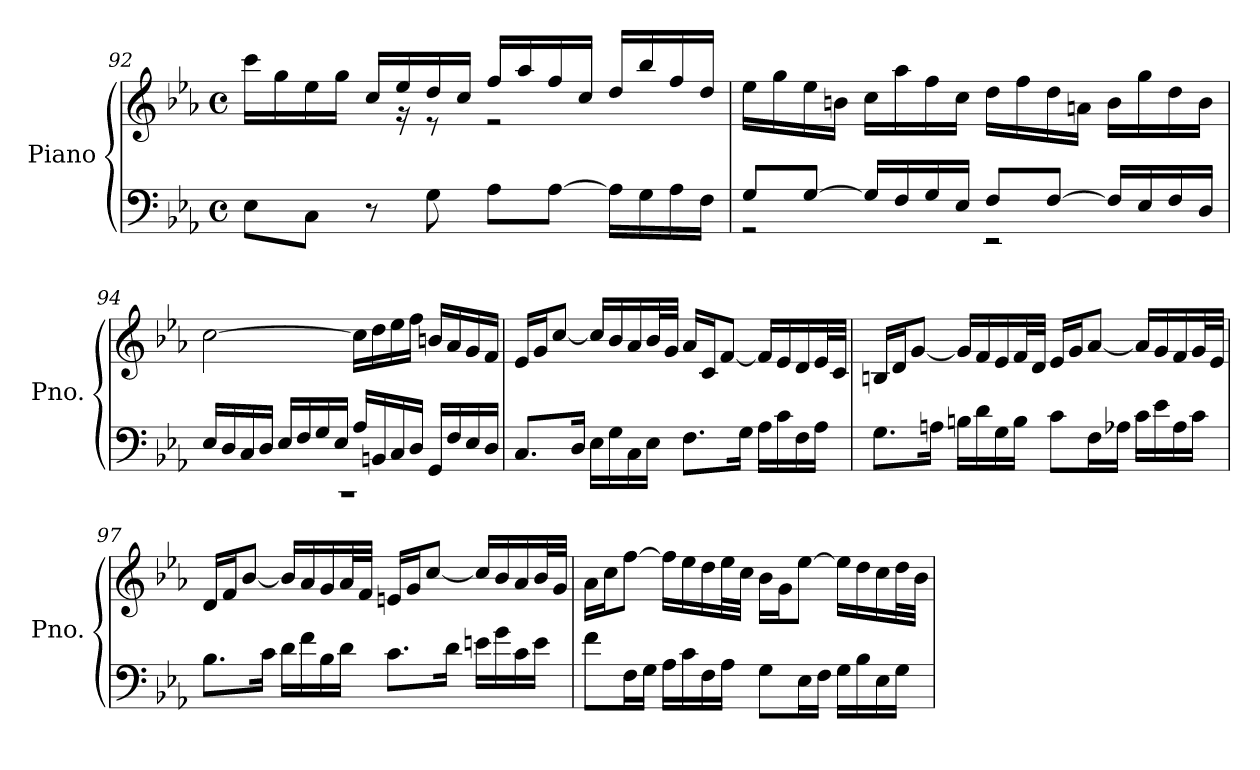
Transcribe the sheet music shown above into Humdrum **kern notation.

**kern	**kern
*part1	*part1
*staff2	*staff1
*I"Piano	*
*I'Pno.	*
*clefF4	*clefG2
*k[b-e-a-]	*k[b-e-a-]
*M4/4	*M4/4
*met(c)	*met(c)
=92	=92
*	*^
8E-\L	16ccc\LL	16ryy
*	*v	*v
.	16gg\
8C\J	16ee-\
.	16gg\JJ
8r	16cc/LL
*	*^
.	16ee-/	16r
8G\	16dd/	8r
.	16cc/JJ	.
8A-\L	16ff/LL	2r
.	16aa-/	.
[8A-\J	16ff/	.
.	16cc/JJ	.
16A-\LL]	16dd/LL	.
16G\	16bb-/	.
16A-\	16ff/	.
16F\JJ	16dd/JJ	.
*	*v	*v
=93	=93
*^	*
8G/L	2r	16ee-\LL
.	.	16gg\
[8G/J	.	16ee-\
.	.	16bn\JJ
16G/LL]	.	16cc\LL
16F/	.	16aa-\
16G/	.	16ff\
16E-/JJ	.	16cc\JJ
8F/L	2r	16dd\LL
.	.	16ff\
[8F/J	.	16dd\
.	.	16an\JJ
16F/LL]	.	16b\LL
16E-/	.	16gg\
16F/	.	16dd\
16D/JJ	.	16b\JJ
=94	=94	=94
16E-/LL	1r	[2cc\
16D/	.	.
16C/	.	.
16D/JJ	.	.
16E-/LL	.	.
16F/	.	.
16G/	.	.
16E-/JJ	.	.
16A-/LL	.	16cc\LL]
16BBn/	.	16dd\
16C/	.	16ee-\
16D/JJ	.	16ff\JJ
16GG/LL	.	16bn/LL
16F/	.	16a-/
16E-/	.	16g/
16D/JJ	.	16f/JJ
*v	*v	*
!!LO:LB:g=z
=95	=95
8.C/L	16e-/LL
.	16g/J
.	[8cc/J
16D/Jk	.
16E-\LL	16cc/LL]
16G\	16b-/
16C\	16a-/
16E-\JJ	32b-/L
.	32g/JJJ
8.F\L	16a-/LL
.	16c/J
.	[8f/J
16G\Jk	.
16A-\LL	16f/LL]
16c\	16e-/
16F\	16d/
16A-\JJ	32e-/L
.	32c/JJJ
=96	=96
8.G\L	16Bn/LL
.	16d/J
.	[8g/J
16An\Jk	.
16Bn\LL	16g/LL]
16d\	16f/
16G\	16e-/
16B\JJ	32f/L
.	32d/JJJ
8c\L	16e-/LL
.	16g/J
16F\L	[8a-/J
16A-X\JJ	.
16c\LL	16a-/LL]
16e-\	16g/
16A-\	16f/
16c\JJ	32g/L
.	32e-/JJJ
=97	=97
8.B-\L	16d/LL
.	16f/J
.	[8b-/J
16c\Jk	.
16d\LL	16b-/LL]
16f\	16a-/
16B-\	16g/
16d\JJ	32a-/L
.	32f/JJJ
8.c\L	16en/LL
.	16g/J
.	[8cc/J
16d\Jk	.
16en\LL	16cc/LL]
16g\	16b-/
16c\	16a-/
16e\JJ	32b-/L
.	32g/JJJ
=98	=98
8f\L	16a-\LL
.	16cc\J
16F\L	[8ff\J
16G\JJ	.
16A-\LL	16ff\LL]
16c\	16ee-\
16F\	16dd\
16A-\JJ	32ee-\L
.	32cc\JJJ
8G\L	16b-\LL
.	16g\J
16E-\L	[8ee-\J
16F\JJ	.
16G\LL	16ee-\LL]
16B-\	16dd\
16E-\	16cc\
16G\JJ	32dd\L
.	32b-\JJJ
=	=
*-	*-
